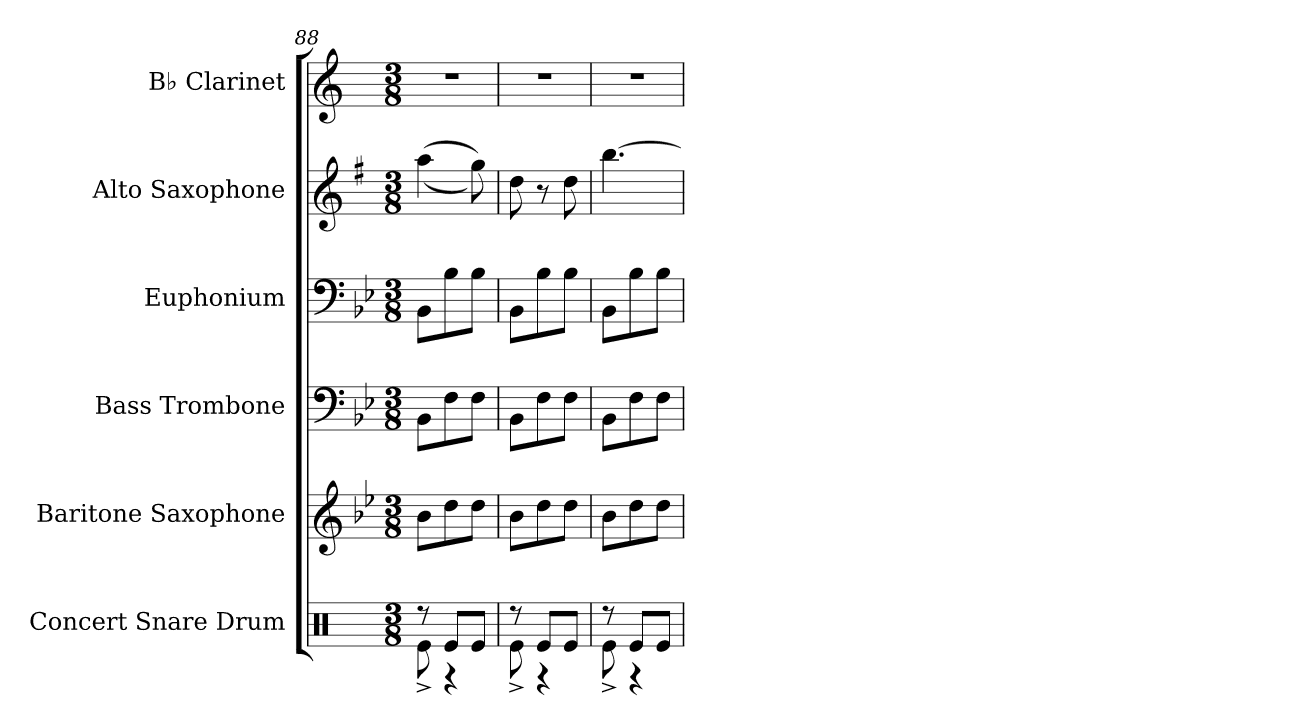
**kern	**kern	**kern	**kern	**kern	**kern
*part6	*part5	*part4	*part3	*part2	*part1
*staff6	*staff5	*staff4	*staff3	*staff2	*staff1
*I"Concert Snare Drum	*I"Baritone Saxophone	*I"Bass Trombone	*I"Euphonium	*I"Alto Saxophone	*I"B♭ Clarinet
*I'Con. Sn.	*I'Bar. Sax.	*I'B. Tbn.	*I'Euph.	*I'A. Sax.	*I'B♭ Cl.
*clefX	*clefG2	*clefF4	*clefF4	*clefG2	*clefG2
*	*ITrd12c21	*	*	*ITrd5c9	*ITrd1c2
*k[]	*k[b-e-]	*k[b-e-]	*k[b-e-]	*k[b-e-]	*k[b-e-]
*M3/8	*M3/8	*M3/8	*M3/8	*M3/8	*M3/8
=88	=88	=88	=88	=88	=88
*^	*	*	*	*	*
8r	8Re^\	8B-\L	8BB-\L	8BB-\L	(>(>4cc\	4.r
8Re/L	4r	8d\	8F\	8B-\	.	.
8Re/J	.	8d\J	8F\J	8B-\J	8b-\))	.
=89	=89	=89	=89	=89	=89	=89
8r	8Re^\	8B-\L	8BB-\L	8BB-\L	8f\	4.r
8Re/L	4r	8d\	8F\	8B-\	8r	.
8Re/J	.	8d\J	8F\J	8B-\J	8f\	.
=90	=90	=90	=90	=90	=90	=90
8r	8Re^\	8B-\L	8BB-\L	8BB-\L	[4.dd\	4.r
8Re/L	4r	8d\	8F\	8B-\	.	.
8Re/J	.	8d\J	8F\J	8B-\J	.	.
*v	*v	*	*	*	*	*
=	=	=	=	=	=
*-	*-	*-	*-	*-	*-
